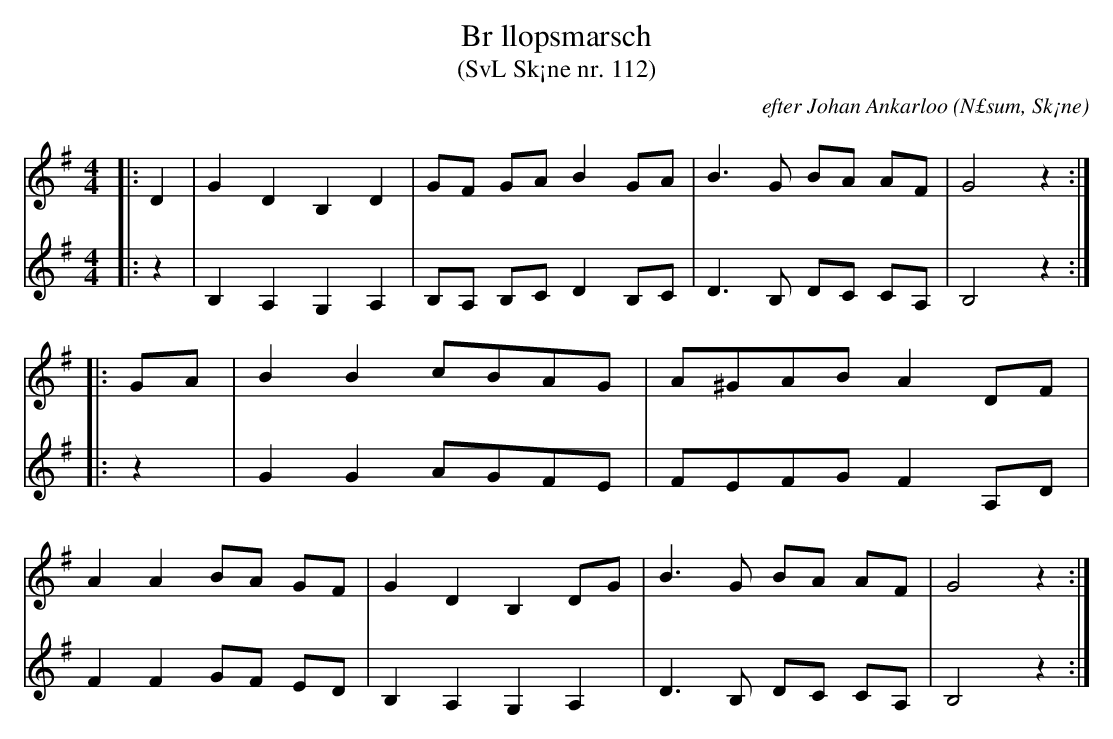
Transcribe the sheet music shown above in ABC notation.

X:1
T:Br llopsmarsch
T:(SvL Sk¡ne nr. 112)
C:efter Johan Ankarloo
O:N£sum, Sk¡ne
M:4/4
L:1/8
K:G
V:1
|: D2 | G2 D2 B,2 D2 | GF GA B2 GA | B3 G BA AF | G4 z2 :|
|: GA | B2 B2 cBAG | A^GAB A2 DF |
A2 A2 BA GF | G2 D2 B,2 DG | B3 G BA AF | G4 z2 :|
V:2
|: z2 | B,2 A,2 G,2 A,2 | B,A, B,C D2 B,C | D3 B, DC CA, | B,4 z2 :|
|: z2 | G2 G2 AGFE | FEFG F2 A,D |
F2 F2 GF ED | B,2 A,2 G,2 A,2 | D3 B, DC CA, | B,4 z2 :|
